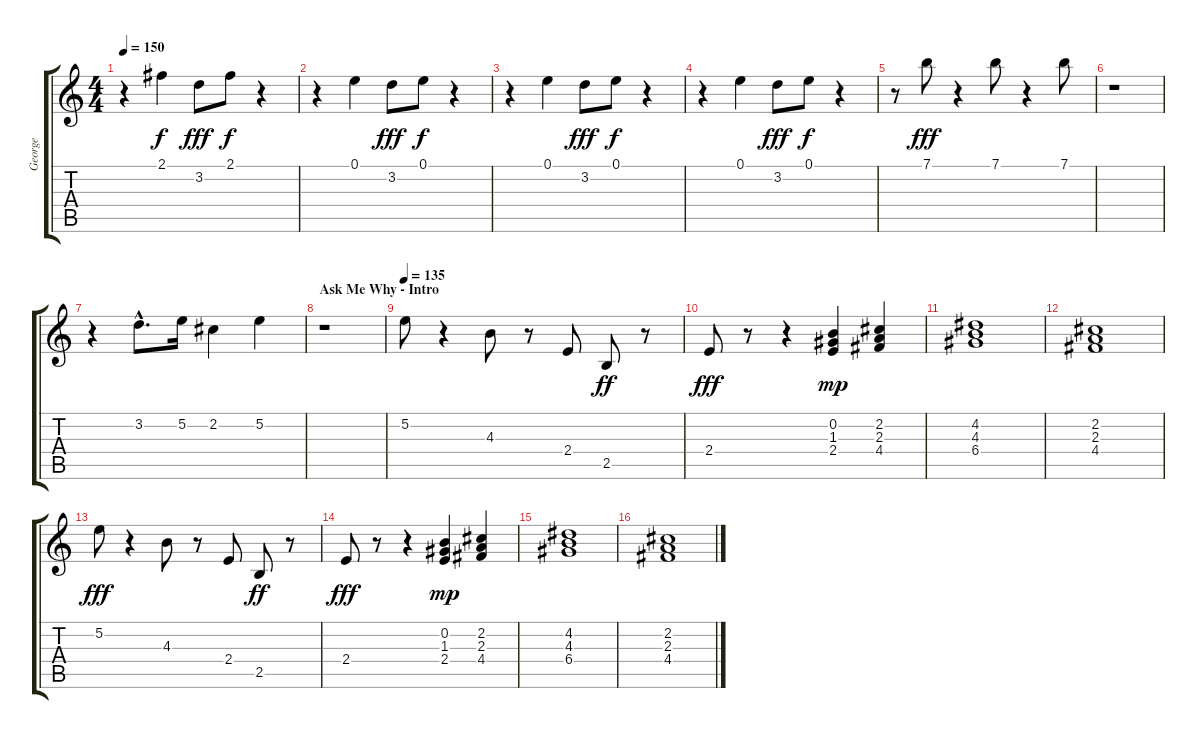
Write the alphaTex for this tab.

\track ("George" "George") {instrument electricguitarclean}
\staff {score tabs}
\tuning (E4 B3 G3 D3 A2 E2) {hide}
\ts (4 4)
\tempo 150
\clef g2
\ks c
r.4{dy fff} 2.1.4{dy f} 3.2.8{dy fff} 2.1.8{dy f} r.4 |
r.4 0.1.4 3.2.8{dy fff} 0.1.8{dy f} r.4 |
r.4 0.1.4 3.2.8{dy fff} 0.1.8{dy f} r.4 |
r.4 0.1.4 3.2.8{dy fff} 0.1.8{dy f} r.4 |
r.8 7.1.8{dy fff} r.4 7.1.8 r.4 7.1.8 |
r.1 |
r.4 3.2{hac}.8{d} 5.2.16 2.2.4 5.2.4 |
\section ("" "Ask Me Why - Intro")
r.1{volume 13 instrument electricguitarjazz} |
\tempo 135
5.2.8 r.4 4.3.8 r.8 2.4.8 2.5.8{dy ff} r.8 |
2.4.8{dy fff} r.8 r.4 (0.2 1.3 2.4).4{dy mp} (2.2 2.3 4.4).4 |
(4.2 4.3 6.4).1 |
(2.2 2.3 4.4).1 |
5.2.8{dy fff} r.4 4.3.8 r.8 2.4.8 2.5.8{dy ff} r.8 |
2.4.8{dy fff} r.8 r.4 (0.2 1.3 2.4).4{dy mp} (2.2 2.3 4.4).4 |
(4.2 4.3 6.4).1 |
(2.2 2.3 4.4).1
